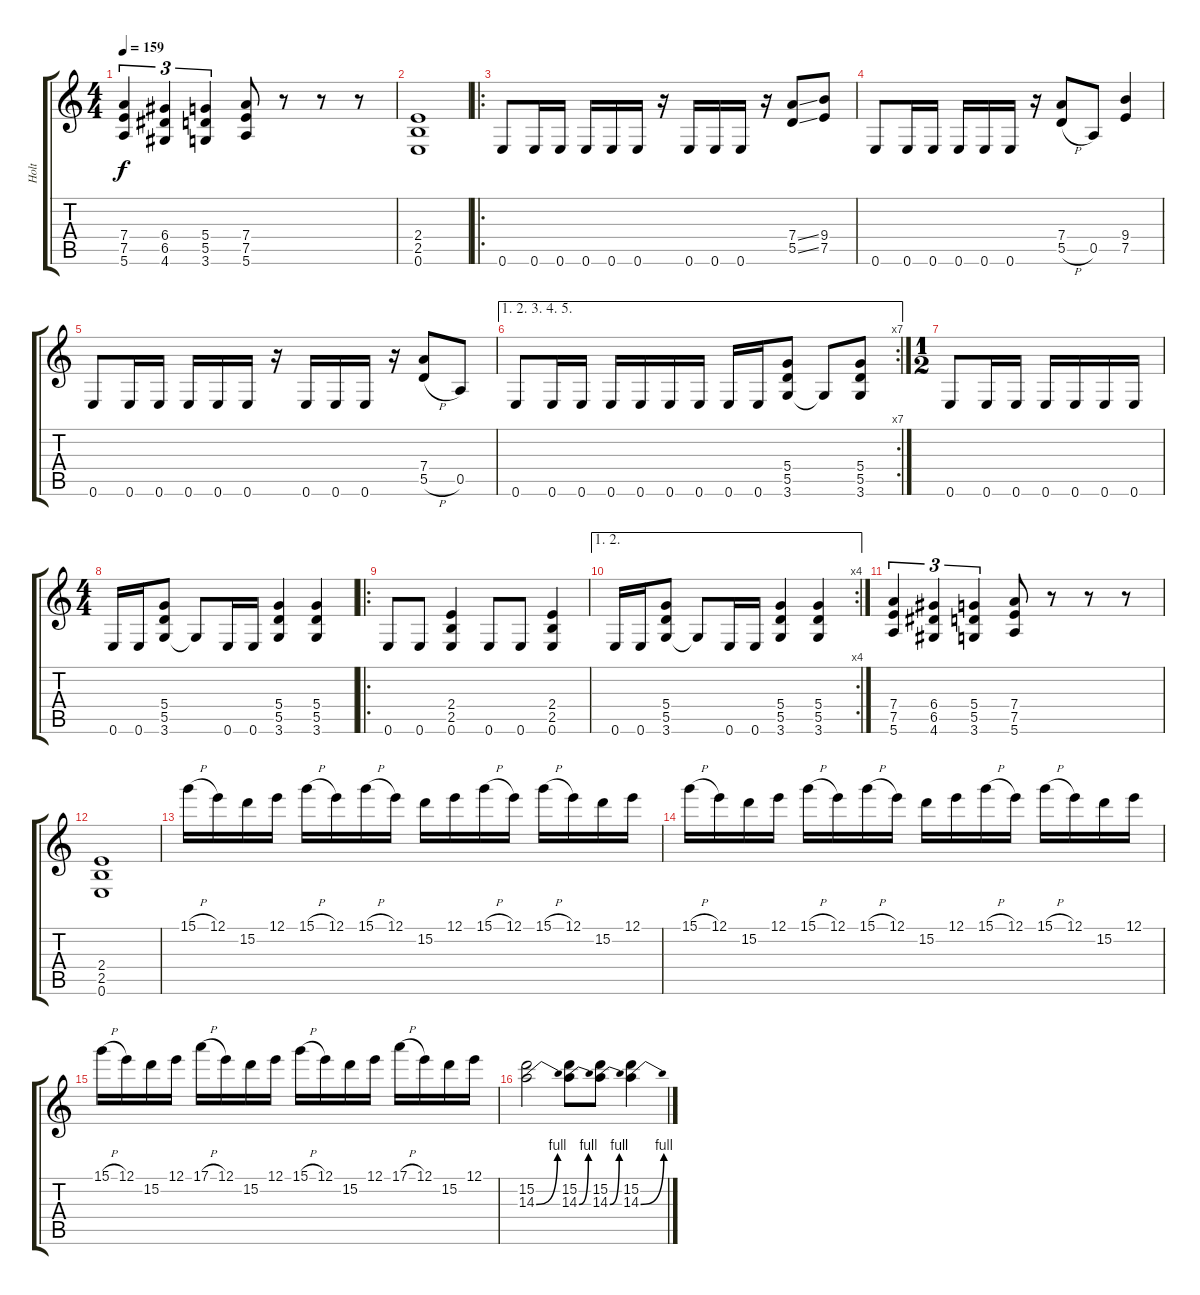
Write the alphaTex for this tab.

\track ("Holt" "Holt") {instrument distortionguitar}
\staff {score tabs}
\tuning (E4 B3 G3 D3 A2 E2) {hide}
\ts (4 4)
\tempo 159
\clef g2
\ks c
(7.4 7.5 5.6).4{tu (3 2) dy f} (6.4 6.5 4.6).4{tu (3 2)} (5.4 5.5 3.6).4{tu (3 2)} (7.4 7.5 5.6).8 r.8 r.8 r.8 |
(2.4 2.5 0.6).1 |
\ro
0.6.8 0.6.16 0.6.16 0.6.16 0.6.16 0.6.16 r.16 0.6.16 0.6.16 0.6.16 r.16 (7.4{ss} 5.5{ss}).8 (9.4 7.5).8 |
0.6.8 0.6.16 0.6.16 0.6.16 0.6.16 0.6.16 r.16 (7.4 5.5{h}).8 0.5.8 (9.4 7.5).4 |
0.6.8 0.6.16 0.6.16 0.6.16 0.6.16 0.6.16 r.16 0.6.16 0.6.16 0.6.16 r.16 (7.4 5.5{h}).8 0.5.8 |
\ae (1 2 3 4 5)
\rc 7
0.6.8 0.6.16 0.6.16 0.6.16 0.6.16 0.6.16 0.6.16 0.6.16 0.6.16 (5.4 5.5 3.6).8 3.6{t}.8 (5.4 5.5 3.6).8 |
\ts (1 2)
0.6.8 0.6.16 0.6.16 0.6.16 0.6.16 0.6.16 0.6.16 |
\ts (4 4)
0.6.16 0.6.16 (5.4 5.5 3.6).8 3.6{t}.8 0.6.16 0.6.16 (5.4 5.5 3.6).4 (5.4 5.5 3.6).4 |
\ro
0.6.8 0.6.8 (2.4 2.5 0.6).4 0.6.8 0.6.8 (2.4 2.5 0.6).4 |
\ae (1 2)
\rc 4
0.6.16 0.6.16 (5.4 5.5 3.6).8 3.6{t}.8 0.6.16 0.6.16 (5.4 5.5 3.6).4 (5.4 5.5 3.6).4 |
(7.4 7.5 5.6).4{tu (3 2)} (6.4 6.5 4.6).4{tu (3 2)} (5.4 5.5 3.6).4{tu (3 2)} (7.4 7.5 5.6).8 r.8 r.8 r.8 |
(2.4 2.5 0.6).1 |
15.1{h}.16 12.1.16 15.2.16 12.1.16 15.1{h}.16 12.1.16 15.1{h}.16 12.1.16 15.2.16 12.1.16 15.1{h}.16 12.1.16 15.1{h}.16 12.1.16 15.2.16 12.1.16 |
15.1{h}.16 12.1.16 15.2.16 12.1.16 15.1{h}.16 12.1.16 15.1{h}.16 12.1.16 15.2.16 12.1.16 15.1{h}.16 12.1.16 15.1{h}.16 12.1.16 15.2.16 12.1.16 |
15.1{h}.16 12.1.16 15.2.16 12.1.16 17.1{h}.16 12.1.16 15.2.16 12.1.16 15.1{h}.16 12.1.16 15.2.16 12.1.16 17.1{h}.16 12.1.16 15.2.16 12.1.16 |
(15.2 14.3{be (bend 0 0 60 4)}).2 (15.2 14.3{be (bend 0 0 60 4)}).8 (15.2 14.3{be (bend 0 0 60 4)}).8 (15.2 14.3{be (bend 0 0 60 4)}).4
